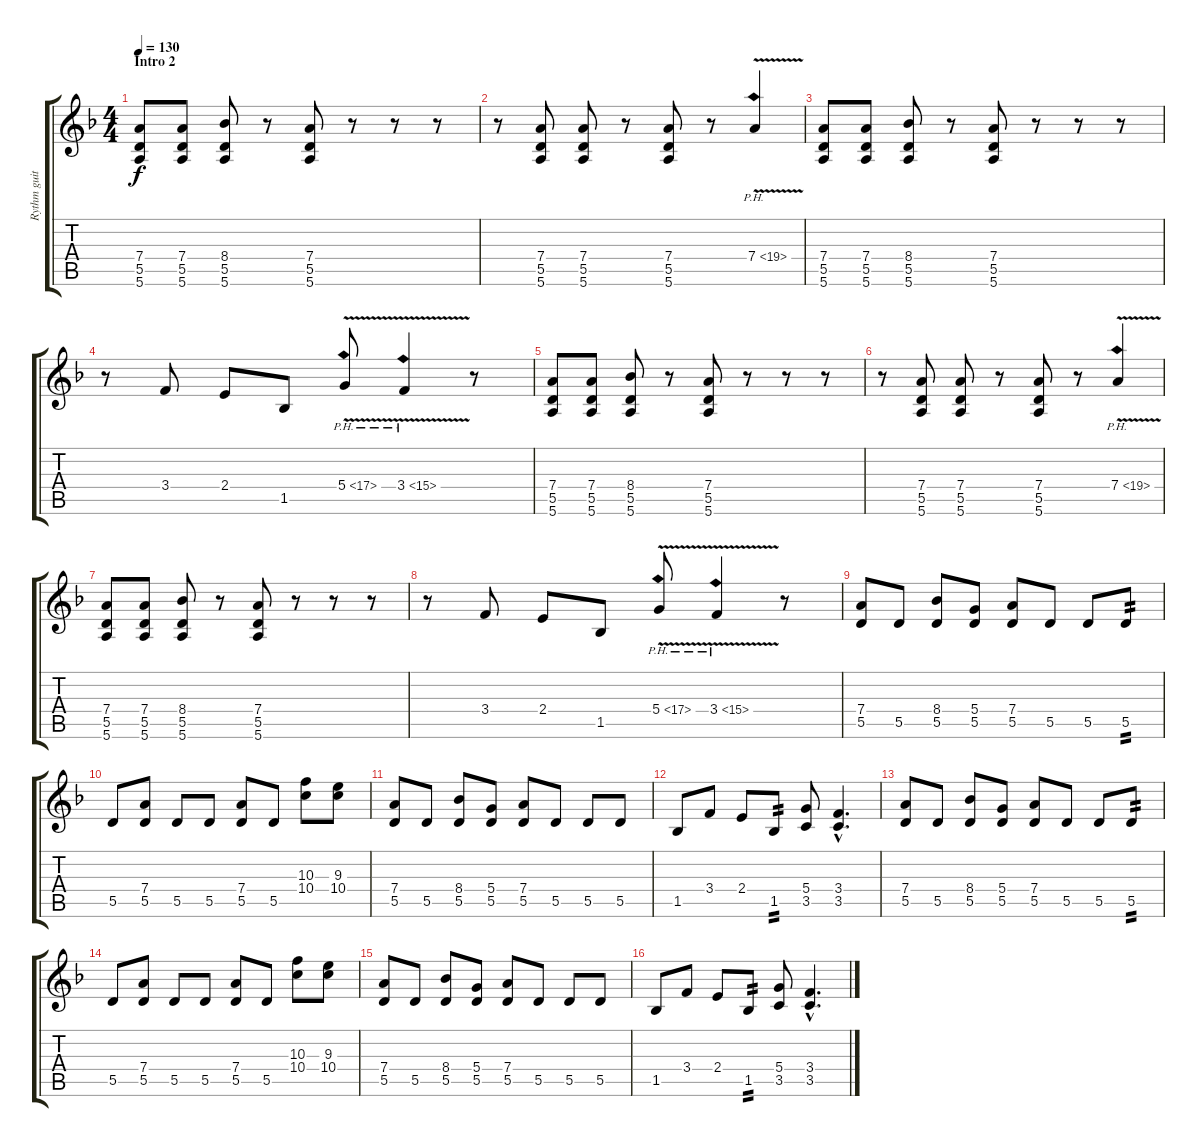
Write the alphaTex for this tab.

\track ("Rythm guitar" "Rythm guit") {instrument distortionguitar}
\staff {score tabs}
\tuning (E4 B3 G3 D3 A2 E2) {hide}
\ts (4 4)
\section ("" "Intro 2")
\tempo 130
\clef g2
\ks dminor
(7.4 5.5 5.6).8{dy f instrument distortionguitar} (7.4 5.5 5.6).8 (8.4 5.5 5.6).8 r.8 (7.4 5.5 5.6).8 r.8 r.8 r.8 |
r.8 (7.4 5.5 5.6).8 (7.4 5.5 5.6).8 r.8 (7.4 5.5 5.6).8 r.8 7.4{ph 12 v}.4 |
(7.4 5.5 5.6).8 (7.4 5.5 5.6).8 (8.4 5.5 5.6).8 r.8 (7.4 5.5 5.6).8 r.8 r.8 r.8 |
r.8 3.4.8 2.4.8 1.5.8 5.4{ph 12 v}.8 3.4{ph 12 v}.4 r.8 |
(7.4 5.5 5.6).8 (7.4 5.5 5.6).8 (8.4 5.5 5.6).8 r.8 (7.4 5.5 5.6).8 r.8 r.8 r.8 |
r.8 (7.4 5.5 5.6).8 (7.4 5.5 5.6).8 r.8 (7.4 5.5 5.6).8 r.8 7.4{ph 12 v}.4 |
(7.4 5.5 5.6).8 (7.4 5.5 5.6).8 (8.4 5.5 5.6).8 r.8 (7.4 5.5 5.6).8 r.8 r.8 r.8 |
r.8 3.4.8 2.4.8 1.5.8 5.4{ph 12 v}.8 3.4{ph 12 v}.4 r.8 |
(7.4 5.5).8 5.5.8 (8.4 5.5).8 (5.4 5.5).8 (7.4 5.5).8 5.5.8 5.5.8 5.5.8{tp 2} |
5.5.8 (7.4 5.5).8 5.5.8 5.5.8 (7.4 5.5).8 5.5.8 (10.3 10.4).8 (9.3 10.4).8 |
(7.4 5.5).8 5.5.8 (8.4 5.5).8 (5.4 5.5).8 (7.4 5.5).8 5.5.8 5.5.8 5.5.8 |
1.5.8 3.4.8 2.4.8 1.5.8{tp 2} (5.4 3.5).8 (3.4{hac} 3.5{hac}).4{d} |
(7.4 5.5).8 5.5.8 (8.4 5.5).8 (5.4 5.5).8 (7.4 5.5).8 5.5.8 5.5.8 5.5.8{tp 2} |
5.5.8 (7.4 5.5).8 5.5.8 5.5.8 (7.4 5.5).8 5.5.8 (10.3 10.4).8 (9.3 10.4).8 |
(7.4 5.5).8 5.5.8 (8.4 5.5).8 (5.4 5.5).8 (7.4 5.5).8 5.5.8 5.5.8 5.5.8 |
1.5.8 3.4.8 2.4.8 1.5.8{tp 2} (5.4 3.5).8 (3.4{hac} 3.5{hac}).4{d}
